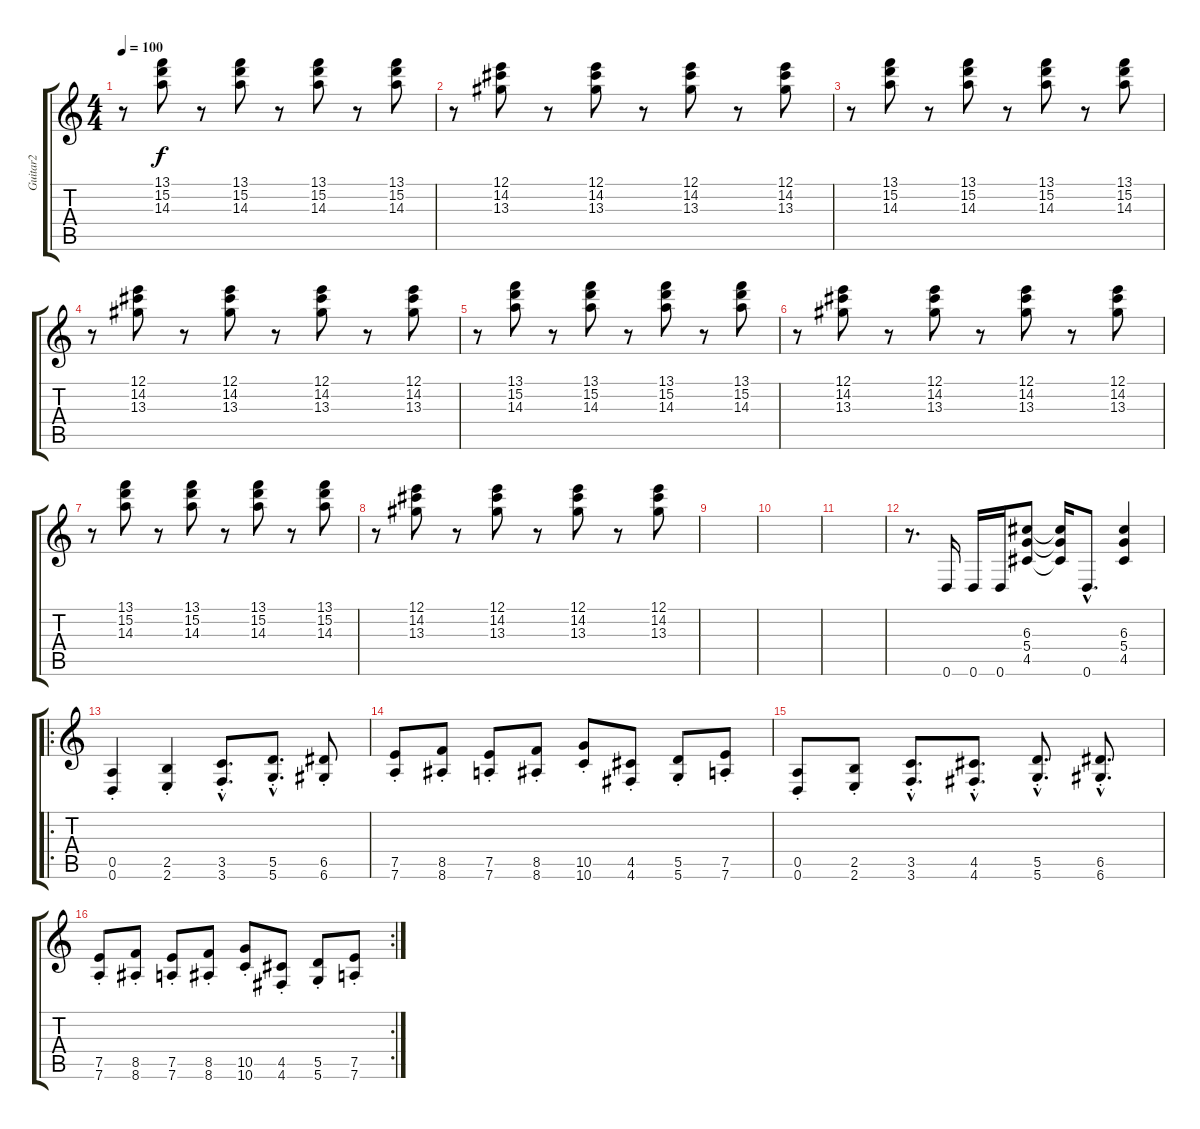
\track ("Guitar2" "Guitar2") {instrument distortionguitar}
\staff {score tabs}
\tuning (E4 B3 G3 D3 A2 D2) {hide}
\ts (4 4)
\tempo 100
\clef g2
\ks c
r.8{dy f instrument electricguitarclean} (13.1 15.2 14.3).8 r.8 (13.1 15.2 14.3).8 r.8 (13.1 15.2 14.3).8 r.8 (13.1 15.2 14.3).8 |
r.8 (12.1 14.2 13.3).8 r.8 (12.1 14.2 13.3).8 r.8 (12.1 14.2 13.3).8 r.8 (12.1 14.2 13.3).8 |
r.8{instrument electricguitarclean} (13.1 15.2 14.3).8 r.8 (13.1 15.2 14.3).8 r.8 (13.1 15.2 14.3).8 r.8 (13.1 15.2 14.3).8 |
r.8 (12.1 14.2 13.3).8 r.8 (12.1 14.2 13.3).8 r.8 (12.1 14.2 13.3).8 r.8 (12.1 14.2 13.3).8 |
r.8{instrument electricguitarclean} (13.1 15.2 14.3).8 r.8 (13.1 15.2 14.3).8 r.8 (13.1 15.2 14.3).8 r.8 (13.1 15.2 14.3).8 |
r.8 (12.1 14.2 13.3).8 r.8 (12.1 14.2 13.3).8 r.8 (12.1 14.2 13.3).8 r.8 (12.1 14.2 13.3).8 |
r.8{instrument electricguitarclean} (13.1 15.2 14.3).8 r.8 (13.1 15.2 14.3).8 r.8 (13.1 15.2 14.3).8 r.8 (13.1 15.2 14.3).8 |
r.8 (12.1 14.2 13.3).8 r.8 (12.1 14.2 13.3).8 r.8 (12.1 14.2 13.3).8 r.8 (12.1 14.2 13.3).8 |
|
|
|
r.8{d instrument distortionguitar} 0.6.16 0.6.16 0.6.16 (6.3 5.4 4.5).8 (6.3{t} 5.4{t} 4.5{t}).16 0.6{hac}.8{d} (6.3 5.4 4.5).4 |
\ro
(0.5{st} 0.6{st}).4{instrument distortionguitar} (2.5{st} 2.6{st}).4 (3.5{hac st} 3.6{hac st}).8{d} (5.5{hac st} 5.6{hac st}).8{d} (6.5{st} 6.6{st}).8 |
(7.5{st} 7.6{st}).8 (8.5{st} 8.6{st}).8 (7.5{st} 7.6{st}).8 (8.5{st} 8.6{st}).8 (10.5{st} 10.6{st}).8 (4.5{st} 4.6{st}).8 (5.5{st} 5.6{st}).8 (7.5{st} 7.6{st}).8 |
(0.5{st} 0.6{st}).8 (2.5{st} 2.6{st}).8 (3.5{hac st} 3.6{hac st}).8{d} (4.5{hac st} 4.6{hac st}).8{d} (5.5{hac st} 5.6{hac st}).8{d} (6.5{hac st} 6.6{hac st}).8{d} |
\rc 2
(7.5{st} 7.6{st}).8 (8.5{st} 8.6{st}).8 (7.5{st} 7.6{st}).8 (8.5{st} 8.6{st}).8 (10.5{st} 10.6{st}).8 (4.5{st} 4.6{st}).8 (5.5{st} 5.6{st}).8 (7.5{st} 7.6{st}).8
